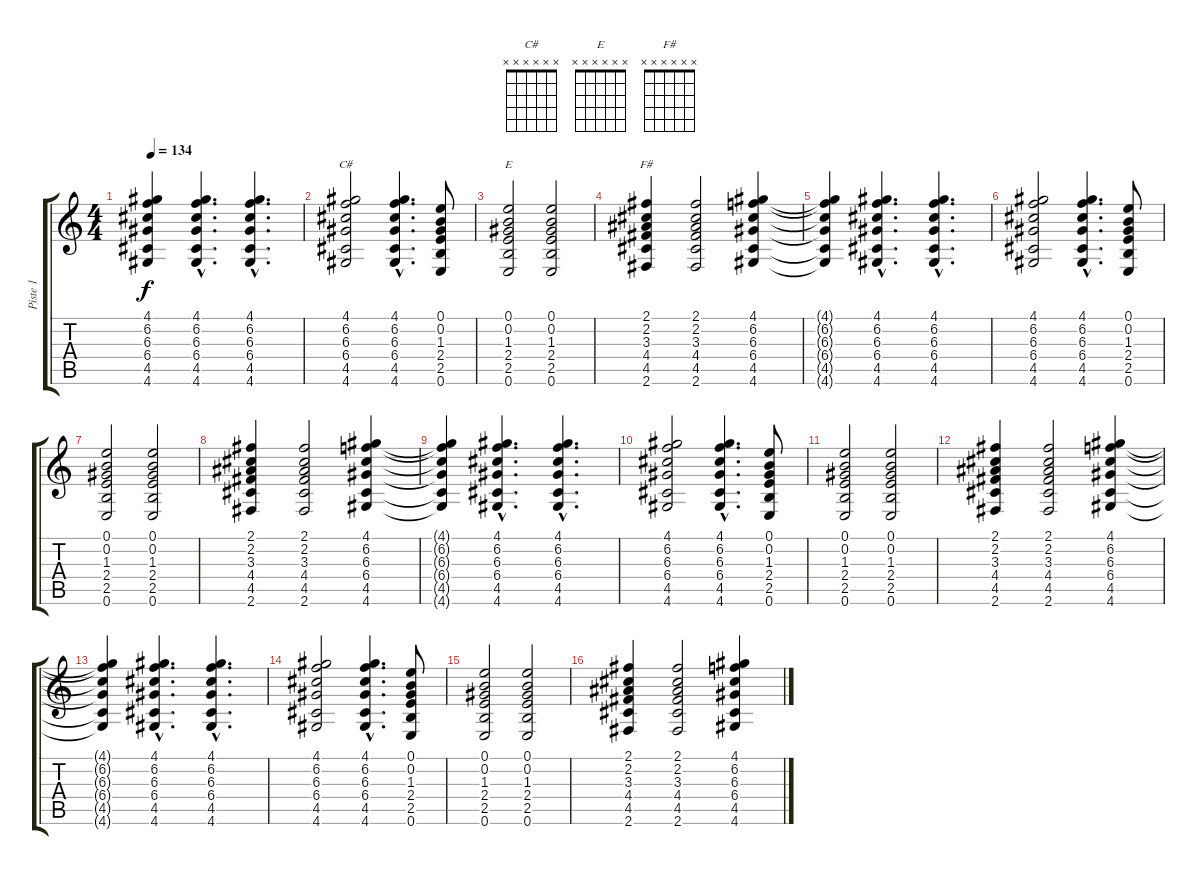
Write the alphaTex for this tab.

\track ("Piste 1" "Piste 1") {instrument acousticguitarnylon}
\staff {score tabs}
\tuning (E4 B3 G3 D3 A2 E2) {hide}
\chord ("C#" x x x x x x) {firstfret 0}
\chord ("E" x x x x x x) {firstfret 0}
\chord ("F#" x x x x x x) {firstfret 0}
\ts (4 4)
\tempo 134
\clef g2
\ks c
(4.1{t} 6.2{t} 6.3{t} 6.4{t} 4.5{t} 4.6{t}).4{dy f} (4.1{hac} 6.2{hac} 6.3{hac} 6.4{hac} 4.5{hac} 4.6{hac}).4{d} (4.1{hac} 6.2{hac} 6.3{hac} 6.4{hac} 4.5{hac} 4.6{hac}).4{d} |
(4.1 6.2 6.3 6.4 4.5 4.6).2{ch "C#"} (4.1{hac} 6.2{hac} 6.3{hac} 6.4{hac} 4.5{hac} 4.6{hac}).4{d} (0.1 0.2 1.3 2.4 2.5 0.6).8 |
(0.1 0.2 1.3 2.4 2.5 0.6).2{ch "E"} (0.1 0.2 1.3 2.4 2.5 0.6).2 |
(2.1 2.2 3.3 4.4 4.5 2.6).4{ch "F#"} (2.1 2.2 3.3 4.4 4.5 2.6).2 (4.1 6.2 6.3 6.4 4.5 4.6).4 |
(4.1{t} 6.2{t} 6.3{t} 6.4{t} 4.5{t} 4.6{t}).4 (4.1{hac} 6.2{hac} 6.3{hac} 6.4{hac} 4.5{hac} 4.6{hac}).4{d} (4.1{hac} 6.2{hac} 6.3{hac} 6.4{hac} 4.5{hac} 4.6{hac}).4{d} |
(4.1 6.2 6.3 6.4 4.5 4.6).2 (4.1{hac} 6.2{hac} 6.3{hac} 6.4{hac} 4.5{hac} 4.6{hac}).4{d} (0.1 0.2 1.3 2.4 2.5 0.6).8 |
(0.1 0.2 1.3 2.4 2.5 0.6).2 (0.1 0.2 1.3 2.4 2.5 0.6).2 |
(2.1 2.2 3.3 4.4 4.5 2.6).4 (2.1 2.2 3.3 4.4 4.5 2.6).2 (4.1 6.2 6.3 6.4 4.5 4.6).4 |
(4.1{t} 6.2{t} 6.3{t} 6.4{t} 4.5{t} 4.6{t}).4 (4.1{hac} 6.2{hac} 6.3{hac} 6.4{hac} 4.5{hac} 4.6{hac}).4{d} (4.1{hac} 6.2{hac} 6.3{hac} 6.4{hac} 4.5{hac} 4.6{hac}).4{d} |
(4.1 6.2 6.3 6.4 4.5 4.6).2 (4.1{hac} 6.2{hac} 6.3{hac} 6.4{hac} 4.5{hac} 4.6{hac}).4{d} (0.1 0.2 1.3 2.4 2.5 0.6).8 |
(0.1 0.2 1.3 2.4 2.5 0.6).2 (0.1 0.2 1.3 2.4 2.5 0.6).2 |
(2.1 2.2 3.3 4.4 4.5 2.6).4 (2.1 2.2 3.3 4.4 4.5 2.6).2 (4.1 6.2 6.3 6.4 4.5 4.6).4 |
(4.1{t} 6.2{t} 6.3{t} 6.4{t} 4.5{t} 4.6{t}).4 (4.1{hac} 6.2{hac} 6.3{hac} 6.4{hac} 4.5{hac} 4.6{hac}).4{d} (4.1{hac} 6.2{hac} 6.3{hac} 6.4{hac} 4.5{hac} 4.6{hac}).4{d} |
(4.1 6.2 6.3 6.4 4.5 4.6).2 (4.1{hac} 6.2{hac} 6.3{hac} 6.4{hac} 4.5{hac} 4.6{hac}).4{d} (0.1 0.2 1.3 2.4 2.5 0.6).8 |
(0.1 0.2 1.3 2.4 2.5 0.6).2 (0.1 0.2 1.3 2.4 2.5 0.6).2 |
(2.1 2.2 3.3 4.4 4.5 2.6).4 (2.1 2.2 3.3 4.4 4.5 2.6).2 (4.1 6.2 6.3 6.4 4.5 4.6).4
